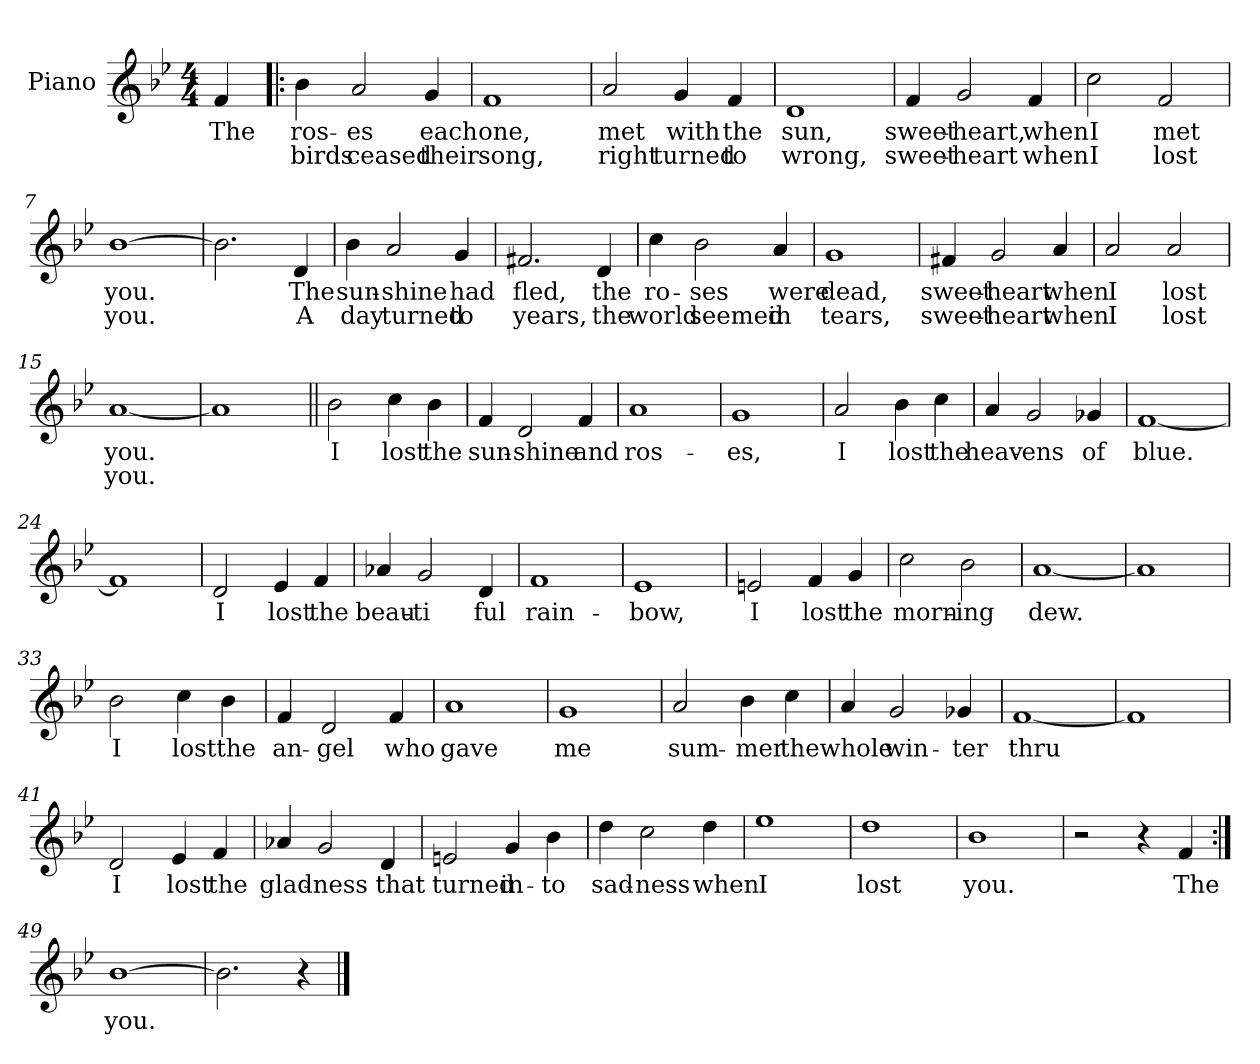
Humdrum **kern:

**kern	**text	**text
*part1	*part1	*part1
*staff1	*staff1	*staff1
*I"Piano	*	*
*I'Pno.	*	*
*clefG2	*	*
*k[b-e-]	*	*
*B-:	*	*
*M4/4	*	*
=	=	=
4f/	The	.
=1!|:	=1!|:	=1!|:
4b-\	ros-	birds
2a/	-es	ceased
4g/	each	their
=2	=2	=2
1f	one,	song,
=3	=3	=3
2a/	met	right
4g/	with	turned
4f/	the	to
=4	=4	=4
1d	sun,	wrong,
=5	=5	=5
4f/	sweet-	sweet-
2g/	-heart,	-heart
4f/	when	when
!!LO:LB:g=z
=6	=6	=6
2cc\	I	I
2f/	met	lost
=7	=7	=7
[1b-	you.	you.
=8	=8	=8
2.b-\]	.	.
4d/	The	A
=9	=9	=9
4b-\	sun-	day
2a/	-shine	turned
4g/	had	to
=10	=10	=10
2.f#X/	fled,	years,
4d/	the	the
=11	=11	=11
4cc\	ro-	world
2b-\	-ses	seemed
4a/	were	in
=12	=12	=12
1g	dead,	tears,
!!LO:LB:g=z
=13	=13	=13
4f#X/	sweet-	sweet-
2g/	-heart	-heart
4a/	when	when
=14	=14	=14
2a/	I	I
2a/	lost	lost
=15	=15	=15
[1a	you.	you.
=16	=16	=16
1a]	.	.
=17||	=17||	=17||
2b-\	I	.
4cc\	lost	.
4b-\	the	.
=18	=18	=18
4f/	sun-	.
2d/	-shine	.
4f/	and	.
=19	=19	=19
1a	ros-	.
!!LO:LB:g=z
=20	=20	=20
1g	-es,	.
=21	=21	=21
2a/	I	.
4b-\	lost	.
4cc\	the	.
=22	=22	=22
4a/	heav-	.
2g/	-ens	.
4g-X/	of	.
=23	=23	=23
[1f	blue.	.
=24	=24	=24
1f]	.	.
=25	=25	=25
2d/	I	.
4e-/	lost	.
4f/	the	.
=26	=26	=26
4a-X/	beau-	.
2g/	-ti	.
4d/	ful	.
!!LO:LB:g=z
=27	=27	=27
1f	rain-	.
=28	=28	=28
1e-	-bow,	.
=29	=29	=29
2en/	I	.
4f/	lost	.
4g/	the	.
=30	=30	=30
2cc\	morn-	.
2b-\	-ing	.
=31	=31	=31
[1a	dew.	.
=32	=32	=32
1a]	.	.
=33	=33	=33
2b-\	I	.
4cc\	lost	.
4b-\	the	.
!!LO:LB:g=z
=34	=34	=34
4f/	an-	.
2d/	-gel	.
4f/	who	.
=35	=35	=35
1a	gave	.
=36	=36	=36
1g	me	.
=37	=37	=37
2a/	sum-	.
4b-\	-mer	.
4cc\	the	.
=38	=38	=38
4a/	whole	.
2g/	win-	.
4g-X/	-ter	.
=39	=39	=39
[1f	thru	.
=40	=40	=40
1f]	.	.
!!LO:LB:g=z
=41	=41	=41
2d/	I	.
4e-/	lost	.
4f/	the	.
=42	=42	=42
4a-X/	glad-	.
2g/	-ness	.
4d/	that	.
=43	=43	=43
2en/	turned	.
4g/	in-	.
4b-\	-to	.
=44	=44	=44
4dd\	sad-	.
2cc\	-ness	.
4dd\	when	.
=45	=45	=45
1ee-	I	.
!!LO:LB:g=z
=46	=46	=46
1dd	lost	.
=47	=47	=47
1b-	you.	.
=48	=48	=48
2r	.	.
4r	.	.
4f/	The	.
=49:|!	=49:|!	=49:|!
[1b-	you.	.
=50	=50	=50
2.b-\]	.	.
4r	.	.
==	==	==
*-	*-	*-
